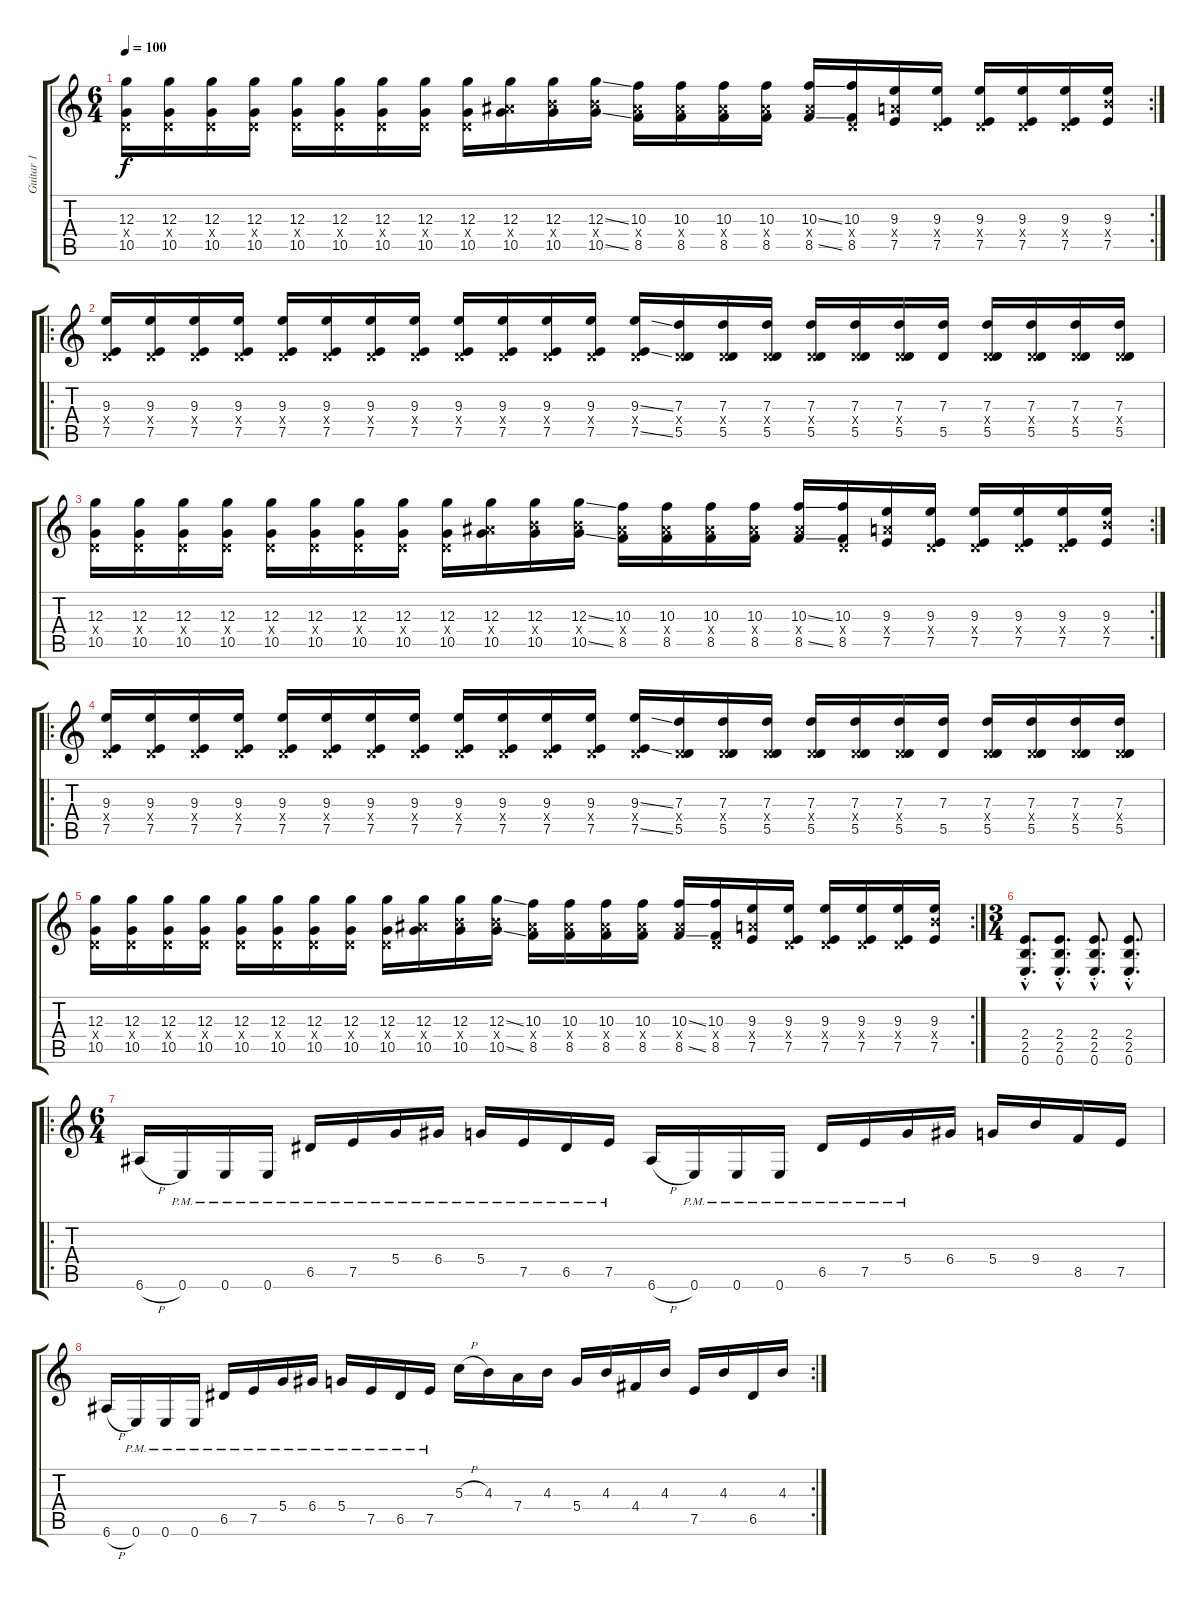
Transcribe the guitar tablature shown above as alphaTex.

\track ("Guitar 1" "Guitar 1") {instrument distortionguitar}
\staff {score tabs}
\tuning (E4 B3 G3 D3 A2 E2) {hide}
\rc 2
\ts (6 4)
\tempo 100
\clef g2
\ks c
(12.3 0.4{x} 10.5).16{dy f} (12.3 0.4{x} 10.5).16 (12.3 0.4{x} 10.5).16 (12.3 0.4{x} 10.5).16 (12.3 0.4{x} 10.5).16 (12.3 0.4{x} 10.5).16 (12.3 0.4{x} 10.5).16 (12.3 0.4{x} 10.5).16 (12.3 0.4{x} 10.5).16 (12.3 8.4{x} 10.5).16 (12.3 9.4{x} 10.5).16 (12.3{ss} 9.4{x} 10.5{ss}).16 (10.3 8.4{x} 8.5).16 (10.3 8.4{x} 8.5).16 (10.3 8.4{x} 8.5).16 (10.3 8.4{x} 8.5).16 (10.3{ss} 8.4{x} 8.5{ss}).16 (10.3 0.4{x} 8.5).16 (9.3 7.4{x} 7.5).16 (9.3 0.4{x} 7.5).16 (9.3 0.4{x} 7.5).16 (9.3 0.4{x} 7.5).16 (9.3 0.4{x} 7.5).16 (9.3 9.4{x} 7.5).16 |
\ro
(9.3 0.4{x} 7.5).16 (9.3 0.4{x} 7.5).16 (9.3 0.4{x} 7.5).16 (9.3 0.4{x} 7.5).16 (9.3 0.4{x} 7.5).16 (9.3 0.4{x} 7.5).16 (9.3 0.4{x} 7.5).16 (9.3 0.4{x} 7.5).16 (9.3 0.4{x} 7.5).16 (9.3 0.4{x} 7.5).16 (9.3 0.4{x} 7.5).16 (9.3 0.4{x} 7.5).16 (9.3{ss} 0.4{x} 7.5{ss}).16 (7.3 0.4{x} 5.5).16 (7.3 0.4{x} 5.5).16 (7.3 0.4{x} 5.5).16 (7.3 0.4{x} 5.5).16 (7.3 0.4{x} 5.5).16 (7.3 0.4{x} 5.5).16 (7.3 5.5).16 (7.3 0.4{x} 5.5).16 (7.3 0.4{x} 5.5).16 (7.3 0.4{x} 5.5).16 (7.3 0.4{x} 5.5).16 |
\rc 2
(12.3 0.4{x} 10.5).16 (12.3 0.4{x} 10.5).16 (12.3 0.4{x} 10.5).16 (12.3 0.4{x} 10.5).16 (12.3 0.4{x} 10.5).16 (12.3 0.4{x} 10.5).16 (12.3 0.4{x} 10.5).16 (12.3 0.4{x} 10.5).16 (12.3 0.4{x} 10.5).16 (12.3 8.4{x} 10.5).16 (12.3 9.4{x} 10.5).16 (12.3{ss} 9.4{x} 10.5{ss}).16 (10.3 8.4{x} 8.5).16 (10.3 8.4{x} 8.5).16 (10.3 8.4{x} 8.5).16 (10.3 8.4{x} 8.5).16 (10.3{ss} 8.4{x} 8.5{ss}).16 (10.3 0.4{x} 8.5).16 (9.3 7.4{x} 7.5).16 (9.3 0.4{x} 7.5).16 (9.3 0.4{x} 7.5).16 (9.3 0.4{x} 7.5).16 (9.3 0.4{x} 7.5).16 (9.3 9.4{x} 7.5).16 |
\ro
(9.3 0.4{x} 7.5).16 (9.3 0.4{x} 7.5).16 (9.3 0.4{x} 7.5).16 (9.3 0.4{x} 7.5).16 (9.3 0.4{x} 7.5).16 (9.3 0.4{x} 7.5).16 (9.3 0.4{x} 7.5).16 (9.3 0.4{x} 7.5).16 (9.3 0.4{x} 7.5).16 (9.3 0.4{x} 7.5).16 (9.3 0.4{x} 7.5).16 (9.3 0.4{x} 7.5).16 (9.3{ss} 0.4{x} 7.5{ss}).16 (7.3 0.4{x} 5.5).16 (7.3 0.4{x} 5.5).16 (7.3 0.4{x} 5.5).16 (7.3 0.4{x} 5.5).16 (7.3 0.4{x} 5.5).16 (7.3 0.4{x} 5.5).16 (7.3 5.5).16 (7.3 0.4{x} 5.5).16 (7.3 0.4{x} 5.5).16 (7.3 0.4{x} 5.5).16 (7.3 0.4{x} 5.5).16 |
\rc 2
(12.3 0.4{x} 10.5).16 (12.3 0.4{x} 10.5).16 (12.3 0.4{x} 10.5).16 (12.3 0.4{x} 10.5).16 (12.3 0.4{x} 10.5).16 (12.3 0.4{x} 10.5).16 (12.3 0.4{x} 10.5).16 (12.3 0.4{x} 10.5).16 (12.3 0.4{x} 10.5).16 (12.3 8.4{x} 10.5).16 (12.3 9.4{x} 10.5).16 (12.3{ss} 9.4{x} 10.5{ss}).16 (10.3 8.4{x} 8.5).16 (10.3 8.4{x} 8.5).16 (10.3 8.4{x} 8.5).16 (10.3 8.4{x} 8.5).16 (10.3{ss} 8.4{x} 8.5{ss}).16 (10.3 0.4{x} 8.5).16 (9.3 7.4{x} 7.5).16 (9.3 0.4{x} 7.5).16 (9.3 0.4{x} 7.5).16 (9.3 0.4{x} 7.5).16 (9.3 0.4{x} 7.5).16 (9.3 9.4{x} 7.5).16 |
\ts (3 4)
(2.4{hac st} 2.5{hac st} 0.6{hac st}).8{d} (2.4{hac st} 2.5{hac st} 0.6{hac st}).8{d} (2.4{hac st} 2.5{hac st} 0.6{hac st}).8{d} (2.4{hac st} 2.5{hac st} 0.6{hac st}).8{d} |
\ro
\ts (6 4)
6.6{h}.16 0.6{pm}.16 0.6{pm}.16 0.6{pm}.16 6.5{pm}.16 7.5{pm}.16 5.4{pm}.16 6.4{pm}.16 5.4{pm}.16 7.5{pm}.16 6.5{pm}.16 7.5{pm}.16 6.6{h}.16 0.6{pm}.16 0.6{pm}.16 0.6{pm}.16 6.5{pm}.16 7.5{pm}.16 5.4{pm}.16 6.4.16 5.4.16 9.4.16 8.5.16 7.5.16 |
\rc 2
6.6{h}.16 0.6{pm}.16 0.6{pm}.16 0.6{pm}.16 6.5{pm}.16 7.5{pm}.16 5.4{pm}.16 6.4{pm}.16 5.4{pm}.16 7.5{pm}.16 6.5{pm}.16 7.5{pm}.16 5.3{h}.16 4.3.16 7.4.16 4.3.16 5.4.16 4.3.16 4.4.16 4.3.16 7.5.16 4.3.16 6.5.16 4.3.16
